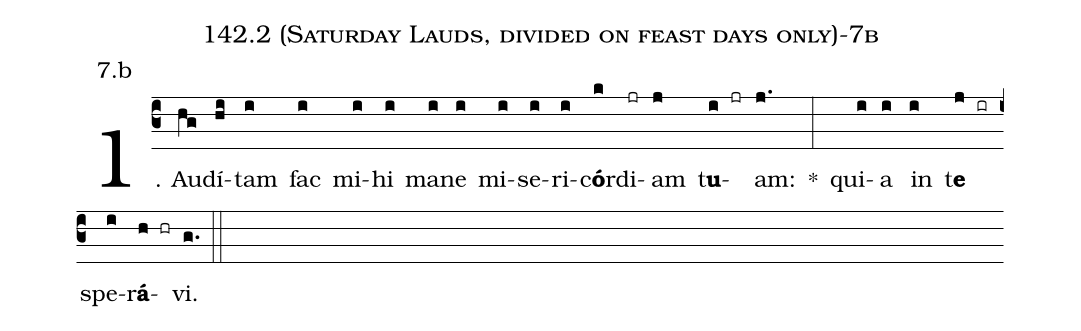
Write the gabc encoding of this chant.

name: 142.2 (Saturday Lauds, divided on feast days only)-7b;
annotation: 7.b;
%%
(c3)1. Au(hg)dí(hi)tam(i) fac(i) mi(i)hi(i) ma(i)ne(i) mi(i)se(i)ri(i)c<b>ó</b>r(k)di(jr)am(j) t<b>u</b>(i jr)am:(j.) *(:) qui(i)a(i) in(i) t<b>e</b>(j ir) spe(i)r<b>á</b>(h hr)vi.(g.) (::)
